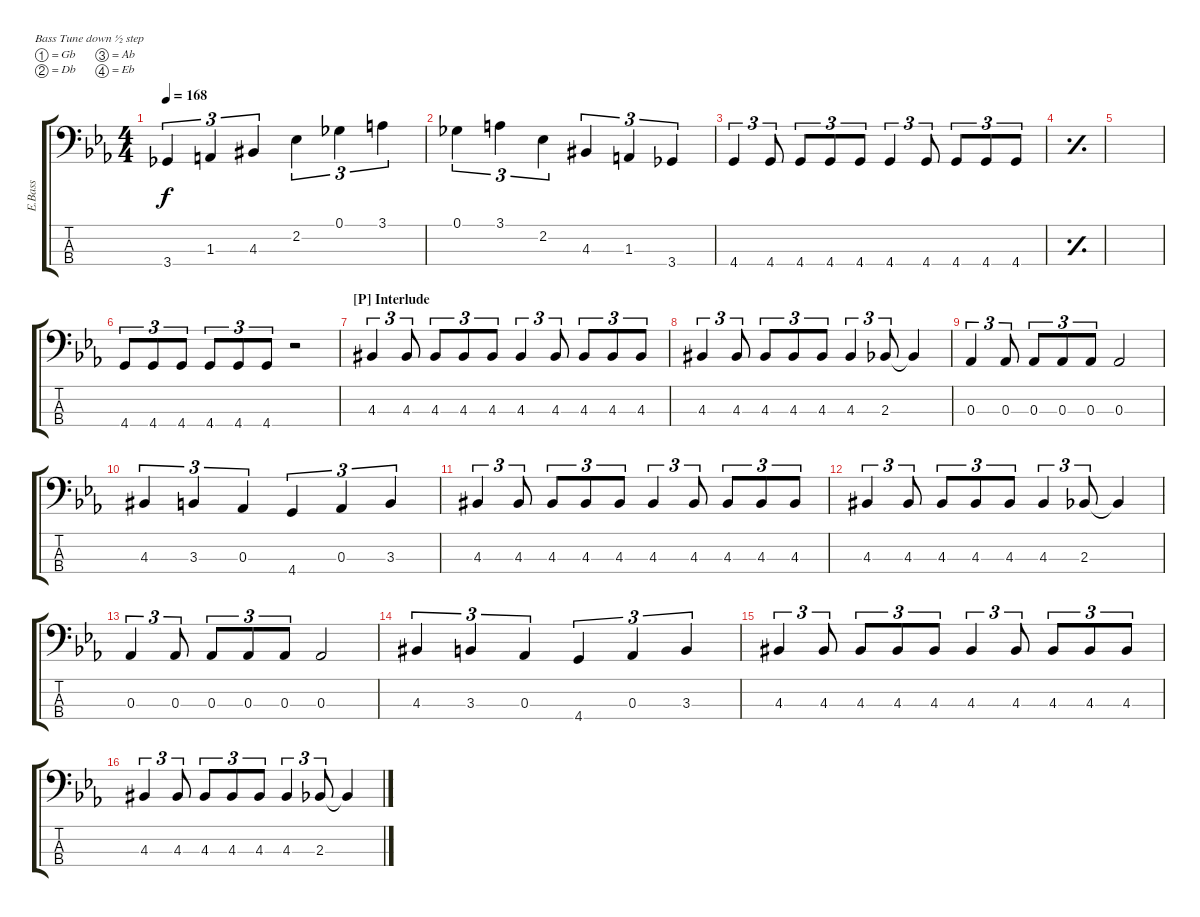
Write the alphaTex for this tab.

\defaultSystemsLayout 4
\bracketExtendMode groupsimilarinstruments
\otherSystemsTrackNameOrientation horizontal
\track ("E.Bass" "E.Bass") {solo instrument electricbassfinger}
\staff {score tabs}
\tuning (Gb2 Db2 Ab1 Eb1)
\ts (4 4)
\tempo 168
\clef f4
\ks eb
3.4{acc forcenatural}.4{tu (3 2) dy f beam Up} 1.3{acc #}.4{tu (3 2) beam Up} 4.3{acc #}.4{tu (3 2) beam Up} 2.2{acc forcenatural}.4{tu (3 2) beam Down} 0.1{acc forcenatural}.4{tu (3 2) beam Down} 3.1{acc #}.4{tu (3 2) beam Down} |
0.1{acc forcenatural}.4{tu (3 2) beam Down} 3.1{acc #}.4{tu (3 2) beam Down} 2.2{acc forcenatural}.4{tu (3 2) beam Down} 4.3{acc #}.4{tu (3 2) beam Up} 1.3{acc #}.4{tu (3 2) beam Up} 3.4{acc forcenatural}.4{tu (3 2) beam Up} |
4.4{acc #}.4{tu (3 2) beam Up} 4.4{acc #}.8{tu (3 2) beam Up} 4.4{acc #}.8{tu (3 2) beam Up} 4.4{acc #}.8{tu (3 2) beam Up} 4.4{acc #}.8{tu (3 2) beam Up} 4.4{acc #}.4{tu (3 2) beam Up} 4.4{acc #}.8{tu (3 2) beam Up} 4.4{acc #}.8{tu (3 2) beam Up} 4.4{acc #}.8{tu (3 2) beam Up} 4.4{acc #}.8{tu (3 2) beam Up} |
\simile simple
|
|
\simile none
4.4{acc #}.8{tu (3 2) beam Up} 4.4{acc #}.8{tu (3 2) beam Up} 4.4{acc #}.8{tu (3 2) beam Up} 4.4{acc #}.8{tu (3 2) beam Up} 4.4{acc #}.8{tu (3 2) beam Up} 4.4{acc #}.8{tu (3 2) beam Up} r.2{beam Up} |
\section ("P" "Interlude")
4.3{acc #}.4{tu (3 2) beam Up} 4.3{acc #}.8{tu (3 2) beam Up} 4.3{acc #}.8{tu (3 2) beam Up} 4.3{acc #}.8{tu (3 2) beam Up} 4.3{acc #}.8{tu (3 2) beam Up} 4.3{acc #}.4{tu (3 2) beam Up} 4.3{acc #}.8{tu (3 2) beam Up} 4.3{acc #}.8{tu (3 2) beam Up} 4.3{acc #}.8{tu (3 2) beam Up} 4.3{acc #}.8{tu (3 2) beam Up} |
4.3{acc #}.4{tu (3 2) beam Up} 4.3{acc #}.8{tu (3 2) beam Up} 4.3{acc #}.8{tu (3 2) beam Up} 4.3{acc #}.8{tu (3 2) beam Up} 4.3{acc #}.8{tu (3 2) beam Up} 4.3{acc #}.4{tu (3 2) beam Up} 2.3{acc forcenatural}.8{tu (3 2) beam Up} 2.3{t acc forcenatural}.4{beam Up} |
0.3{acc forcenatural}.4{tu (3 2) beam Up} 0.3{acc forcenatural}.8{tu (3 2) beam Up} 0.3{acc forcenatural}.8{tu (3 2) beam Up} 0.3{acc forcenatural}.8{tu (3 2) beam Up} 0.3{acc forcenatural}.8{tu (3 2) beam Up} 0.3{acc forcenatural}.2{beam Up} |
4.3{acc #}.4{tu (3 2) beam Up} 3.3{acc #}.4{tu (3 2) beam Up} 0.3{acc forcenatural}.4{tu (3 2) beam Up} 4.4{acc #}.4{tu (3 2) beam Up} 0.3{acc forcenatural}.4{tu (3 2) beam Up} 3.3{acc #}.4{tu (3 2) beam Up} |
4.3{acc #}.4{tu (3 2) beam Up} 4.3{acc #}.8{tu (3 2) beam Up} 4.3{acc #}.8{tu (3 2) beam Up} 4.3{acc #}.8{tu (3 2) beam Up} 4.3{acc #}.8{tu (3 2) beam Up} 4.3{acc #}.4{tu (3 2) beam Up} 4.3{acc #}.8{tu (3 2) beam Up} 4.3{acc #}.8{tu (3 2) beam Up} 4.3{acc #}.8{tu (3 2) beam Up} 4.3{acc #}.8{tu (3 2) beam Up} |
4.3{acc #}.4{tu (3 2) beam Up} 4.3{acc #}.8{tu (3 2) beam Up} 4.3{acc #}.8{tu (3 2) beam Up} 4.3{acc #}.8{tu (3 2) beam Up} 4.3{acc #}.8{tu (3 2) beam Up} 4.3{acc #}.4{tu (3 2) beam Up} 2.3{acc forcenatural}.8{tu (3 2) beam Up} 2.3{t acc forcenatural}.4{beam Up} |
0.3{acc forcenatural}.4{tu (3 2) beam Up} 0.3{acc forcenatural}.8{tu (3 2) beam Up} 0.3{acc forcenatural}.8{tu (3 2) beam Up} 0.3{acc forcenatural}.8{tu (3 2) beam Up} 0.3{acc forcenatural}.8{tu (3 2) beam Up} 0.3{acc forcenatural}.2{beam Up} |
4.3{acc #}.4{tu (3 2) beam Up} 3.3{acc #}.4{tu (3 2) beam Up} 0.3{acc forcenatural}.4{tu (3 2) beam Up} 4.4{acc #}.4{tu (3 2) beam Up} 0.3{acc forcenatural}.4{tu (3 2) beam Up} 3.3{acc #}.4{tu (3 2) beam Up} |
4.3{acc #}.4{tu (3 2) beam Up} 4.3{acc #}.8{tu (3 2) beam Up} 4.3{acc #}.8{tu (3 2) beam Up} 4.3{acc #}.8{tu (3 2) beam Up} 4.3{acc #}.8{tu (3 2) beam Up} 4.3{acc #}.4{tu (3 2) beam Up} 4.3{acc #}.8{tu (3 2) beam Up} 4.3{acc #}.8{tu (3 2) beam Up} 4.3{acc #}.8{tu (3 2) beam Up} 4.3{acc #}.8{tu (3 2) beam Up} |
4.3{acc #}.4{tu (3 2) beam Up} 4.3{acc #}.8{tu (3 2) beam Up} 4.3{acc #}.8{tu (3 2) beam Up} 4.3{acc #}.8{tu (3 2) beam Up} 4.3{acc #}.8{tu (3 2) beam Up} 4.3{acc #}.4{tu (3 2) beam Up} 2.3{acc forcenatural}.8{tu (3 2) beam Up} 2.3{t acc forcenatural}.4{beam Up}
